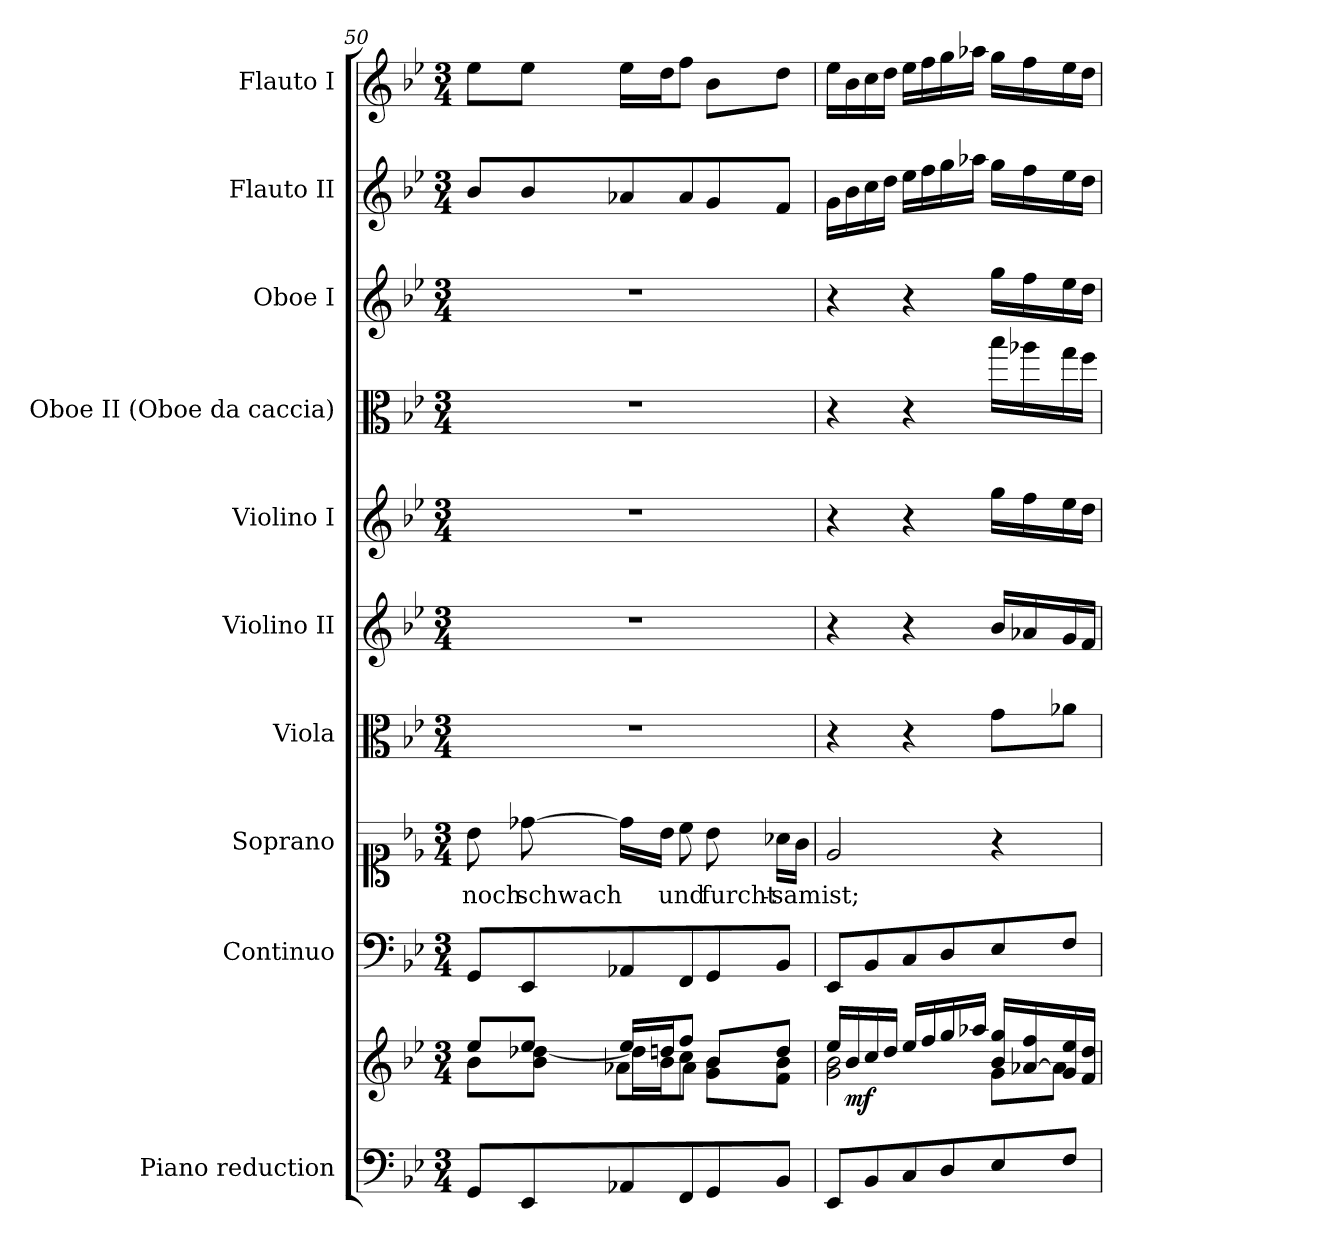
**kern	**kern	**dynam	**kern	**kern	**text	**kern	**kern	**kern	**kern	**kern	**kern	**kern
*part10	*part10	*part10	*part9	*part8	*part8	*part7	*part6	*part5	*part4	*part3	*part2	*part1
*staff11	*staff10	*staff10/11	*staff9	*staff8	*staff8	*staff7	*staff6	*staff5	*staff4	*staff3	*staff2	*staff1
*I"Piano reduction	*	*	*I"Continuo	*I"Soprano	*	*I"Viola	*I"Violino II	*I"Violino I	*I"Oboe II (Oboe da caccia)	*I"Oboe I	*I"Flauto II	*I"Flauto I
*I'Pno	*	*	*	*	*	*I'Vla	*I'Vln	*I'Vln	*	*I'Ob	*I'Fl	*I'Fl
!!LO:PB:g=z
*clefF4	*clefG2	*	*clefF4	*clefC1	*	*clefC3	*clefG2	*clefG2	*clefC3	*clefG2	*clefG2	*clefG2
*	*	*	*	*	*	*	*	*	*ITrd12c21	*	*	*
*k[b-e-]	*k[b-e-]	*	*k[b-e-]	*k[b-e-]	*	*k[b-e-]	*k[b-e-]	*k[b-e-]	*k[b-e-]	*k[b-e-]	*k[b-e-]	*k[b-e-]
*M3/4	*M3/4	*	*M3/4	*M3/4	*	*M3/4	*M3/4	*M3/4	*M3/4	*M3/4	*M3/4	*M3/4
=50	=50	=50	=50	=50	=50	=50	=50	=50	=50	=50	=50	=50
*	*^	*	*	*	*	*	*	*	*	*	*	*
*	*	*^	*	*	*	*	*	*	*	*	*	*	*
!	!	!	!	!	!	!	!LO:LY:b	!	!	!	!	!	!	!
8GG/L	8ee-/L	8b-\L	4ryy	.	8GG/L	8b-\	noch	2.r	2.r	2.r	2.r	2.r	8b-/L	8ee-\L
!	!	!	!	!	!	!	!LO:LY:b	!	!	!	!	!	!	!
8EE-/	8ee-/J	8b-\ [8dd-X\J	.	.	8EE-/	[8dd-X\	schwach	.	.	.	.	.	8b-/	8ee-\J
8AA-X/	16ee-/LL	16dd-\LL]	8a-X\L	.	8AA-X/	16dd-\LL]	.	.	.	.	.	.	8a-X/	16ee-\LL
.	16ddn/J	16b-\J	.	.	.	16b-\JJ	.	.	.	.	.	.	.	16dd\J
!	!	!	!	!	!	!	!LO:LY:b	!	!	!	!	!	!	!
8FF/	8ff/J	8cc\J	8a-\J	.	8FF/	8cc\	und	.	.	.	.	.	8a-/	8ff\J
!	!	!	!	!	!	!	!LO:LY:b	!	!	!	!	!	!	!
8GG/	8b-/L	8g\ 8b-\L	4ryy	.	8GG/	8b-\	furcht-	.	.	.	.	.	8g/	8b-\L
!	!	!	!	!	!	!	!LO:LY:b	!	!	!	!	!	!	!
8BB-/J	8dd/J	8f\ 8b-\J	.	.	8BB-/J	16a-X\LL	-sam	.	.	.	.	.	8f/J	8dd\J
.	.	.	.	.	.	16g\JJ	.	.	.	.	.	.	.	.
*	*	*v	*v	*	*	*	*	*	*	*	*	*	*	*
=51	=51	=51	=51	=51	=51	=51	=51	=51	=51	=51	=51	=51	=51
!	!	!	!	!	!	!LO:LY:b	!	!	!	!	!	!	!
8EE-/L	16ee-/LL	2g\ 2b-\	.	8EE-/L	2e-/	ist;	4r	4r	4r	4r	4r	16g\LL	16ee-\LL
!	!	!	!LO:DY:b	!	!	!	!	!	!	!	!	!	!
.	16b-/	.	mf	.	.	.	.	.	.	.	.	16b-\	16b-\
8BB-/	16cc/	.	.	8BB-/	.	.	.	.	.	.	.	16cc\	16cc\
.	16dd/JJ	.	.	.	.	.	.	.	.	.	.	16dd\JJ	16dd\JJ
8C/	16ee-/LL	.	.	8C/	.	.	4r	4r	4r	4r	4r	16ee-\LL	16ee-\LL
.	16ff/	.	.	.	.	.	.	.	.	.	.	16ff\	16ff\
8D/	16gg/	.	.	8D/	.	.	.	.	.	.	.	16gg\	16gg\
.	16aa-X/JJ	.	.	.	.	.	.	.	.	.	.	16aa-X\JJ	16aa-X\JJ
8E-/	16b-/ 16gg/LL	8g\L	.	8E-/	4r	.	8g\L	16b-/LL	16gg\LL	16b-\LL	16gg\LL	16gg\LL	16gg\LL
.	[<16a-X/ 16ff/	.	.	.	.	.	.	16a-X/	16ff\	16a-X\	16ff\	16ff\	16ff\
8F/J	16g/ 16ee-/	8a-\J]	.	8F/J	.	.	8a-X\J	16g/	16ee-\	16g\	16ee-\	16ee-\	16ee-\
.	16f/ 16dd/JJ	.	.	.	.	.	.	16f/JJ	16dd\JJ	16f\JJ	16dd\JJ	16dd\JJ	16dd\JJ
*	*v	*v	*	*	*	*	*	*	*	*	*	*	*
=	=	=	=	=	=	=	=	=	=	=	=	=
*-	*-	*-	*-	*-	*-	*-	*-	*-	*-	*-	*-	*-
